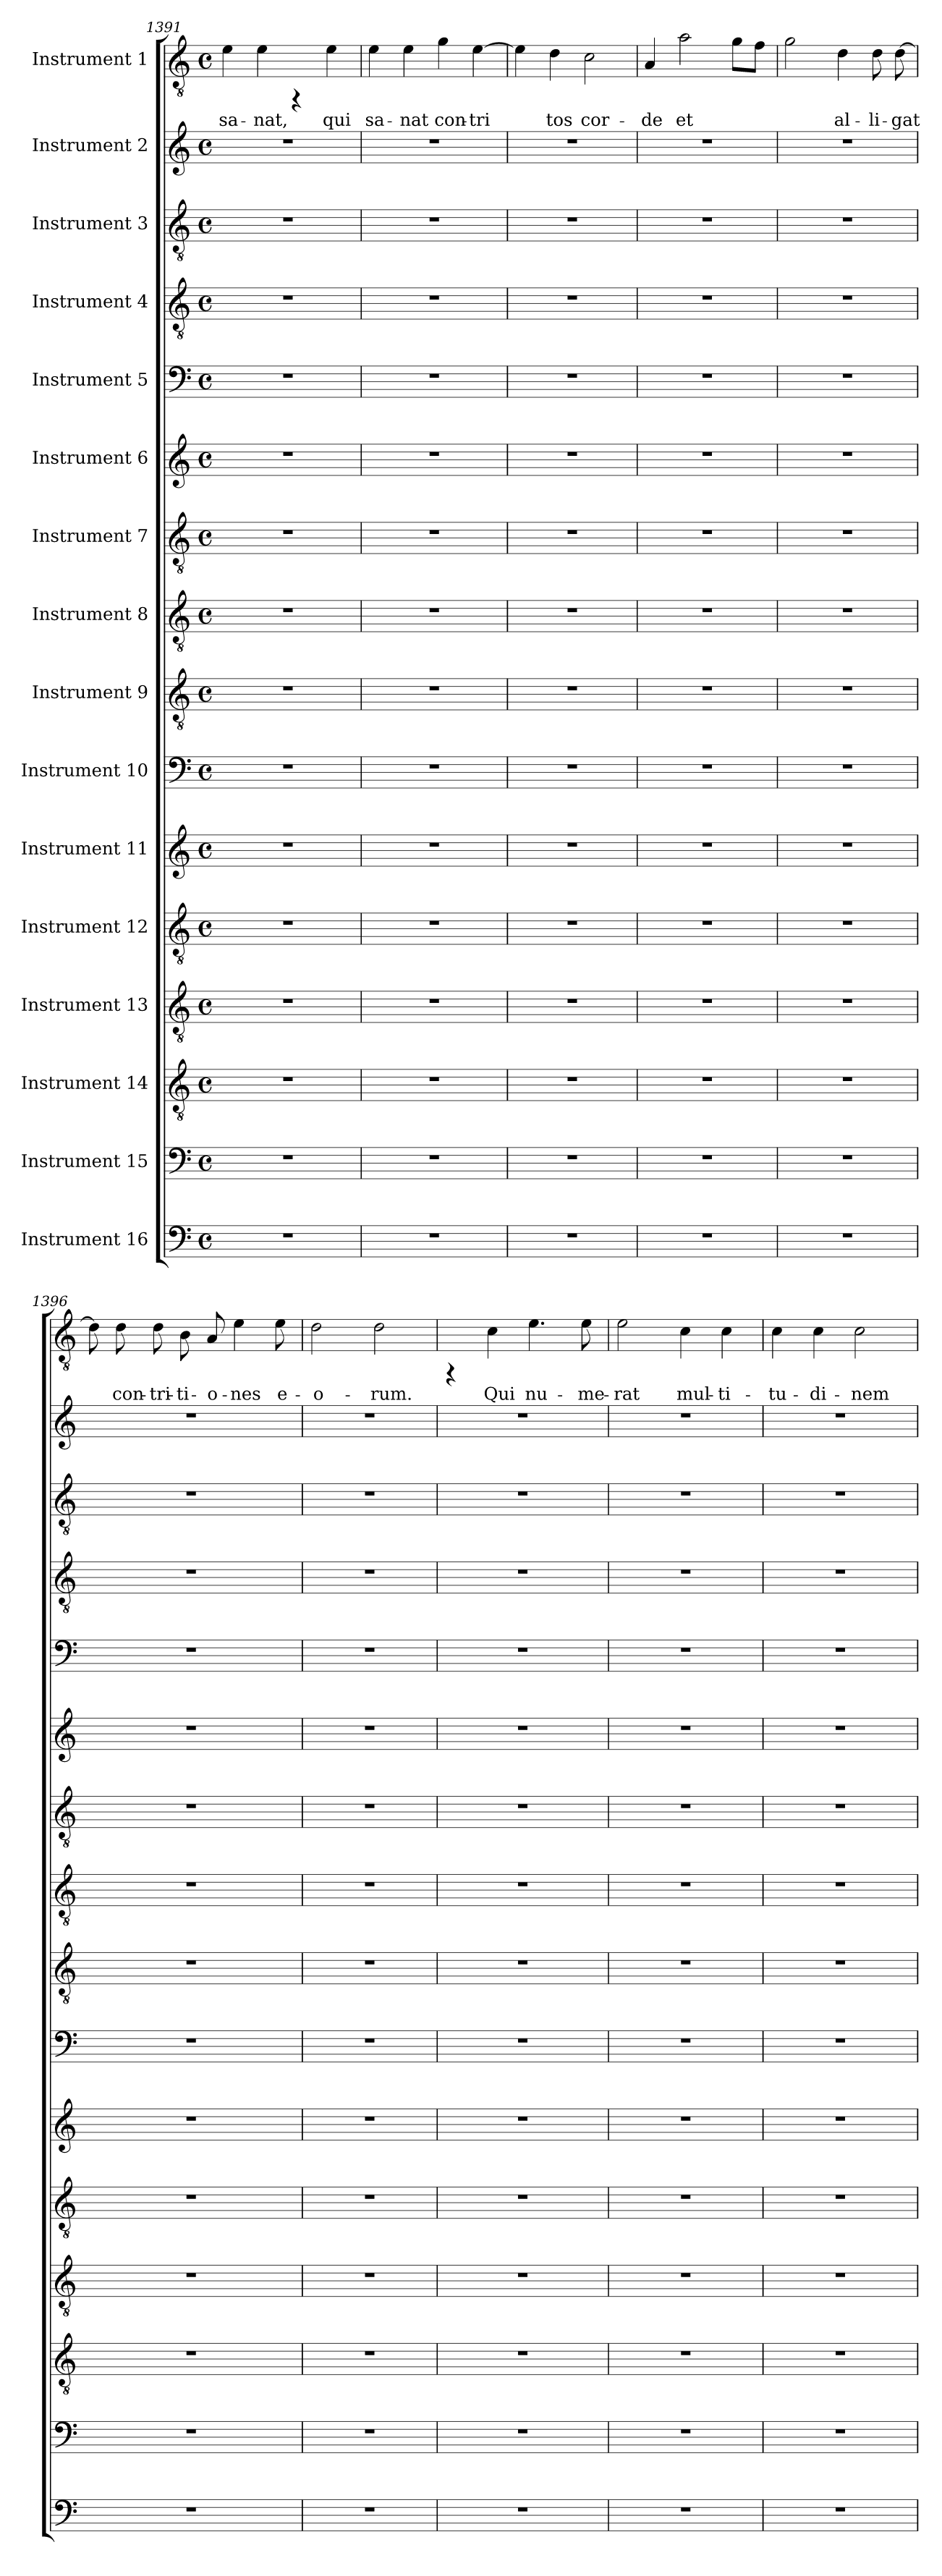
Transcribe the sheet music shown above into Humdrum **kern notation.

**kern	**kern	**kern	**kern	**kern	**kern	**kern	**kern	**kern	**kern	**kern	**kern	**kern	**kern	**kern	**kern	**text
*part16	*part15	*part14	*part13	*part12	*part11	*part10	*part9	*part8	*part7	*part6	*part5	*part4	*part3	*part2	*part1	*part1
*staff16	*staff15	*staff14	*staff13	*staff12	*staff11	*staff10	*staff9	*staff8	*staff7	*staff6	*staff5	*staff4	*staff3	*staff2	*staff1	*staff1
*I"Instrument 16	*I"Instrument 15	*I"Instrument 14	*I"Instrument 13	*I"Instrument 12	*I"Instrument 11	*I"Instrument 10	*I"Instrument 9	*I"Instrument 8	*I"Instrument 7	*I"Instrument 6	*I"Instrument 5	*I"Instrument 4	*I"Instrument 3	*I"Instrument 2	*I"Instrument 1	*
*clefF4	*clefF4	*clefGv2	*clefGv2	*clefGv2	*clefG2	*clefF4	*clefGv2	*clefGv2	*clefGv2	*clefG2	*clefF4	*clefGv2	*clefGv2	*clefG2	*clefGv2	*
*k[]	*k[]	*k[]	*k[]	*k[]	*k[]	*k[]	*k[]	*k[]	*k[]	*k[]	*k[]	*k[]	*k[]	*k[]	*k[]	*
*C:	*C:	*C:	*C:	*C:	*C:	*C:	*C:	*C:	*C:	*C:	*C:	*C:	*C:	*C:	*C:	*
*M4/4	*M4/4	*M4/4	*M4/4	*M4/4	*M4/4	*M4/4	*M4/4	*M4/4	*M4/4	*M4/4	*M4/4	*M4/4	*M4/4	*M4/4	*M4/4	*
*met(c)	*met(c)	*met(c)	*met(c)	*met(c)	*met(c)	*met(c)	*met(c)	*met(c)	*met(c)	*met(c)	*met(c)	*met(c)	*met(c)	*met(c)	*met(c)	*
=1391	=1391	=1391	=1391	=1391	=1391	=1391	=1391	=1391	=1391	=1391	=1391	=1391	=1391	=1391	=1391	=1391
!	!	!	!	!	!	!	!	!	!	!	!	!	!	!	!	!LO:LY:b:cj
1r	1r	1r	1r	1r	1r	1r	1r	1r	1r	1r	1r	1r	1r	1r	4e\	sa-
!	!	!	!	!	!	!	!	!	!	!	!	!	!	!	!	!LO:LY:b:cj
.	.	.	.	.	.	.	.	.	.	.	.	.	.	.	4e\	-nat,
.	.	.	.	.	.	.	.	.	.	.	.	.	.	.	4rFF	.
!	!	!	!	!	!	!	!	!	!	!	!	!	!	!	!	!LO:LY:b:cj
.	.	.	.	.	.	.	.	.	.	.	.	.	.	.	4e\	qui
=1392	=1392	=1392	=1392	=1392	=1392	=1392	=1392	=1392	=1392	=1392	=1392	=1392	=1392	=1392	=1392	=1392
!	!	!	!	!	!	!	!	!	!	!	!	!	!	!	!	!LO:LY:b:cj
1r	1r	1r	1r	1r	1r	1r	1r	1r	1r	1r	1r	1r	1r	1r	4e\	sa-
!	!	!	!	!	!	!	!	!	!	!	!	!	!	!	!	!LO:LY:b:cj
.	.	.	.	.	.	.	.	.	.	.	.	.	.	.	4e\	-nat
!	!	!	!	!	!	!	!	!	!	!	!	!	!	!	!	!LO:LY:b:cj
.	.	.	.	.	.	.	.	.	.	.	.	.	.	.	4g\	con-
!	!	!	!	!	!	!	!	!	!	!	!	!	!	!	!	!LO:LY:b:cj
.	.	.	.	.	.	.	.	.	.	.	.	.	.	.	[>4e\	-tri-
=1393	=1393	=1393	=1393	=1393	=1393	=1393	=1393	=1393	=1393	=1393	=1393	=1393	=1393	=1393	=1393	=1393
!	!	!	!	!	!	!	!	!	!	!	!	!	!	!	!	!LO:LY:b:cj
1r	1r	1r	1r	1r	1r	1r	1r	1r	1r	1r	1r	1r	1r	1r	4e\]	--
!	!	!	!	!	!	!	!	!	!	!	!	!	!	!	!	!LO:LY:b:cj
.	.	.	.	.	.	.	.	.	.	.	.	.	.	.	4d\	-tos
!	!	!	!	!	!	!	!	!	!	!	!	!	!	!	!	!LO:LY:b:cj
.	.	.	.	.	.	.	.	.	.	.	.	.	.	.	2c\	cor-
=1394	=1394	=1394	=1394	=1394	=1394	=1394	=1394	=1394	=1394	=1394	=1394	=1394	=1394	=1394	=1394	=1394
!	!	!	!	!	!	!	!	!	!	!	!	!	!	!	!	!LO:LY:b:cj
1r	1r	1r	1r	1r	1r	1r	1r	1r	1r	1r	1r	1r	1r	1r	4A/	-de
!	!	!	!	!	!	!	!	!	!	!	!	!	!	!	!	!LO:LY:b:cj
.	.	.	.	.	.	.	.	.	.	.	.	.	.	.	2a\	et
!	!	!	!	!	!	!	!	!	!	!	!	!	!	!	!	!LO:LY:b:cj
.	.	.	.	.	.	.	.	.	.	.	.	.	.	.	8g\L	.
!	!	!	!	!	!	!	!	!	!	!	!	!	!	!	!	!LO:LY:b:cj
.	.	.	.	.	.	.	.	.	.	.	.	.	.	.	8f\J	.
!!LO:LB:g=z
=1395	=1395	=1395	=1395	=1395	=1395	=1395	=1395	=1395	=1395	=1395	=1395	=1395	=1395	=1395	=1395	=1395
!	!	!	!	!	!	!	!	!	!	!	!	!	!	!	!	!LO:LY:b:cj
1r	1r	1r	1r	1r	1r	1r	1r	1r	1r	1r	1r	1r	1r	1r	2g\	.
!	!	!	!	!	!	!	!	!	!	!	!	!	!	!	!	!LO:LY:b:cj
.	.	.	.	.	.	.	.	.	.	.	.	.	.	.	4d\	al-
!	!	!	!	!	!	!	!	!	!	!	!	!	!	!	!	!LO:LY:b:cj
.	.	.	.	.	.	.	.	.	.	.	.	.	.	.	8d\	-li-
!	!	!	!	!	!	!	!	!	!	!	!	!	!	!	!	!LO:LY:b:cj
.	.	.	.	.	.	.	.	.	.	.	.	.	.	.	[>8d\	-gat
=1396	=1396	=1396	=1396	=1396	=1396	=1396	=1396	=1396	=1396	=1396	=1396	=1396	=1396	=1396	=1396	=1396
!	!	!	!	!	!	!	!	!	!	!	!	!	!	!	!	!LO:LY:b:cj
1r	1r	1r	1r	1r	1r	1r	1r	1r	1r	1r	1r	1r	1r	1r	8d\]	.
!	!	!	!	!	!	!	!	!	!	!	!	!	!	!	!	!LO:LY:b:cj
.	.	.	.	.	.	.	.	.	.	.	.	.	.	.	8d\	con-
!	!	!	!	!	!	!	!	!	!	!	!	!	!	!	!	!LO:LY:b:cj
.	.	.	.	.	.	.	.	.	.	.	.	.	.	.	8d\	-tri-
!	!	!	!	!	!	!	!	!	!	!	!	!	!	!	!	!LO:LY:b:cj
.	.	.	.	.	.	.	.	.	.	.	.	.	.	.	8B\	-ti-
!	!	!	!	!	!	!	!	!	!	!	!	!	!	!	!	!LO:LY:b:cj
.	.	.	.	.	.	.	.	.	.	.	.	.	.	.	8A/	-o-
!	!	!	!	!	!	!	!	!	!	!	!	!	!	!	!	!LO:LY:b:cj
.	.	.	.	.	.	.	.	.	.	.	.	.	.	.	4e\	-nes
!	!	!	!	!	!	!	!	!	!	!	!	!	!	!	!	!LO:LY:b:cj
.	.	.	.	.	.	.	.	.	.	.	.	.	.	.	8e\	e-
=1397	=1397	=1397	=1397	=1397	=1397	=1397	=1397	=1397	=1397	=1397	=1397	=1397	=1397	=1397	=1397	=1397
!	!	!	!	!	!	!	!	!	!	!	!	!	!	!	!	!LO:LY:b:cj
1r	1r	1r	1r	1r	1r	1r	1r	1r	1r	1r	1r	1r	1r	1r	2d\	-o-
!	!	!	!	!	!	!	!	!	!	!	!	!	!	!	!	!LO:LY:b:cj
.	.	.	.	.	.	.	.	.	.	.	.	.	.	.	2d\	-rum.
=1398	=1398	=1398	=1398	=1398	=1398	=1398	=1398	=1398	=1398	=1398	=1398	=1398	=1398	=1398	=1398	=1398
1r	1r	1r	1r	1r	1r	1r	1r	1r	1r	1r	1r	1r	1r	1r	4rFF	.
!	!	!	!	!	!	!	!	!	!	!	!	!	!	!	!	!LO:LY:b:cj
.	.	.	.	.	.	.	.	.	.	.	.	.	.	.	4c\	Qui
!	!	!	!	!	!	!	!	!	!	!	!	!	!	!	!	!LO:LY:b:cj
.	.	.	.	.	.	.	.	.	.	.	.	.	.	.	4.e\	nu-
!	!	!	!	!	!	!	!	!	!	!	!	!	!	!	!	!LO:LY:b:cj
.	.	.	.	.	.	.	.	.	.	.	.	.	.	.	8e\	-me-
=1399	=1399	=1399	=1399	=1399	=1399	=1399	=1399	=1399	=1399	=1399	=1399	=1399	=1399	=1399	=1399	=1399
!	!	!	!	!	!	!	!	!	!	!	!	!	!	!	!	!LO:LY:b:cj
1r	1r	1r	1r	1r	1r	1r	1r	1r	1r	1r	1r	1r	1r	1r	2e\	-rat
!	!	!	!	!	!	!	!	!	!	!	!	!	!	!	!	!LO:LY:b:cj
.	.	.	.	.	.	.	.	.	.	.	.	.	.	.	4c\	mul-
!	!	!	!	!	!	!	!	!	!	!	!	!	!	!	!	!LO:LY:b:cj
.	.	.	.	.	.	.	.	.	.	.	.	.	.	.	4c\	-ti-
=1400	=1400	=1400	=1400	=1400	=1400	=1400	=1400	=1400	=1400	=1400	=1400	=1400	=1400	=1400	=1400	=1400
!	!	!	!	!	!	!	!	!	!	!	!	!	!	!	!	!LO:LY:b:cj
1r	1r	1r	1r	1r	1r	1r	1r	1r	1r	1r	1r	1r	1r	1r	4c\	-tu-
!	!	!	!	!	!	!	!	!	!	!	!	!	!	!	!	!LO:LY:b:cj
.	.	.	.	.	.	.	.	.	.	.	.	.	.	.	4c\	-di-
!	!	!	!	!	!	!	!	!	!	!	!	!	!	!	!	!LO:LY:b:cj
.	.	.	.	.	.	.	.	.	.	.	.	.	.	.	2c\	-nem
=	=	=	=	=	=	=	=	=	=	=	=	=	=	=	=	=
*-	*-	*-	*-	*-	*-	*-	*-	*-	*-	*-	*-	*-	*-	*-	*-	*-
